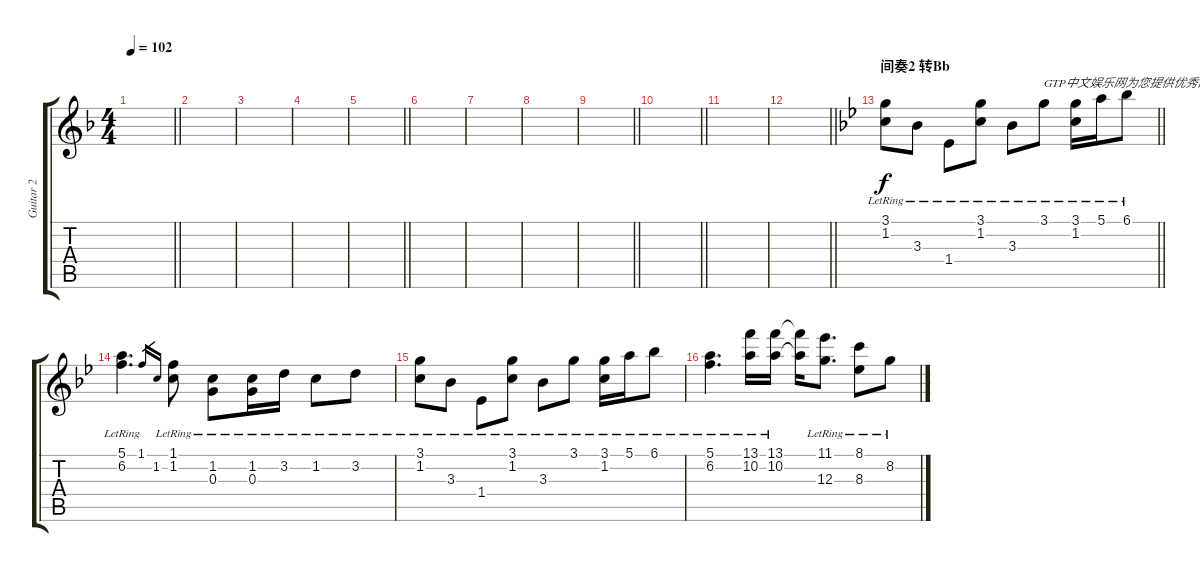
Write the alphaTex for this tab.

\track ("Guitar 2" "Guitar 2") {instrument acousticguitarsteel}
\staff {score tabs}
\tuning (E4 B3 G3 D3 A2 E2) {hide}
\ts (4 4)
\tempo 102
\clef g2
\barLineRight lightlight
\ks f
|
|
|
|
\barLineRight lightlight
|
|
|
|
\barLineRight lightlight
|
\barLineRight lightlight
|
|
\barLineRight lightlight
|
\section ("" "间奏2 转Bb")
\barLineRight lightlight
\ks bb
(3.1{lr} 1.2{lr}).8 3.3{lr}.8 1.4{lr}.8 (3.1{lr} 1.2{lr}).8 3.3{lr}.8 3.1{lr}.8{txt "GTP中文娱乐网为您提供优秀的谱子"} (3.1{lr} 1.2{lr}).16 5.1{lr}.16 6.1{lr}.8 |
(5.1{lr} 6.2{lr}).4{d} 1.1.16{gr} 1.2.16{gr} (1.1{lr} 1.2{lr}).8 (1.2{lr} 0.3{lr}).8 (1.2{lr} 0.3{lr}).16 3.2{lr}.16 1.2{lr}.8 3.2{lr}.8 |
(3.1{lr} 1.2{lr}).8 3.3{lr}.8 1.4{lr}.8 (3.1{lr} 1.2{lr}).8 3.3{lr}.8 3.1{lr}.8 (3.1{lr} 1.2{lr}).16 5.1{lr}.16 6.1{lr}.8 |
(5.1{lr} 6.2{lr}).4{d} (13.1{lr} 10.2{lr}).16 (13.1{lr} 10.2{lr}).16 (13.1{t} 10.2{t}).16 (11.1{lr} 12.3{lr}).8{d} (8.1{lr} 8.3{lr}).8 8.2{lr}.8
